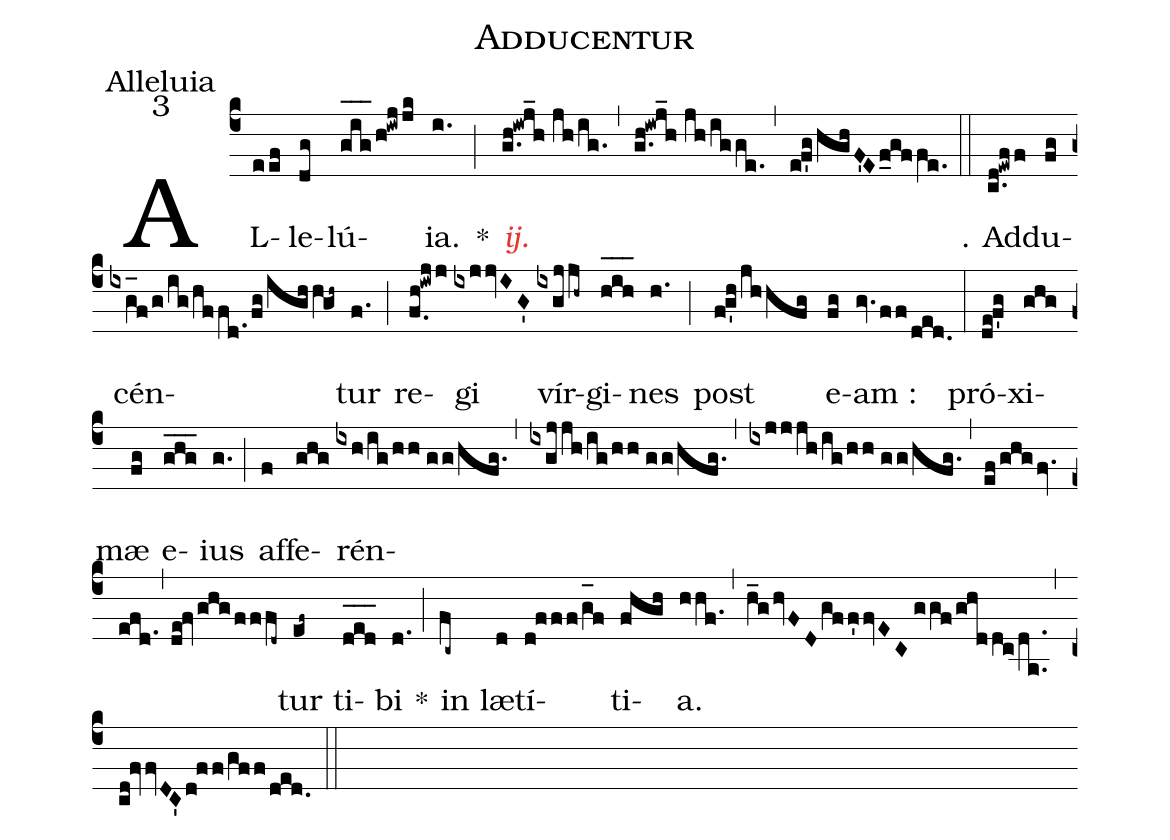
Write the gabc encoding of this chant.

name:Adducentur;
office-part:Alleluia;
mode:3;
%%
(c4) AL(eef)le(dg)lú(g_[oh:h]i_[oh:h]g_[oh:h]/h!iwjjk){ia}.(i.) *(;)
 <c><i>ij.</i></c>(g.h!iwj_h//jh/ig.) (,) (g.h!iwj_h//jh/igge.) (,) (e!f'g/hghF'Ef_gffe.) (::)

℣. Ad(c.d!ewff)du(fg)cén(ixg_[oh:h]f/g/ig/hffd./fg/ighhV!gh~)tur(f.) (;)
 re(f.0h!iwjj)gi(ixjjvIG') vír(ixgjjh~)gi(h_[oh:h]i_[oh:h]h_[oh:h])nes(h.) (;)
 post(f!g'h/jhhfg) e(fg)am :(gv.ff/ded.) (:)

 pró(de!f'g)xi(ghg)mæ(fg) e(ghg___)ius(g.) (;)
 af(f)fe(ghg)rén(ixh/ig/hh//gg/hfg.,ixgjjh/ig/hh//gg/hfg.,ixjjjh/ig/hh//gg/hfg.,ef/ghgfv.efd.1,de!fv/ghg/fffd~)tur(ef~) ti(d_[oh:h]e_[oh:h]d_[oh:h])bi(d.) *(;)
 in(fc~) læ(d)tí(d!fff/g_[oh:h]f)ti(fhgh)a.(hhf.) (,) (h_ghvFDgff'fvEC//ggf/ghddc/da..) (,) (cd!fvvDC'd!ff/gff/ded.) (::)
